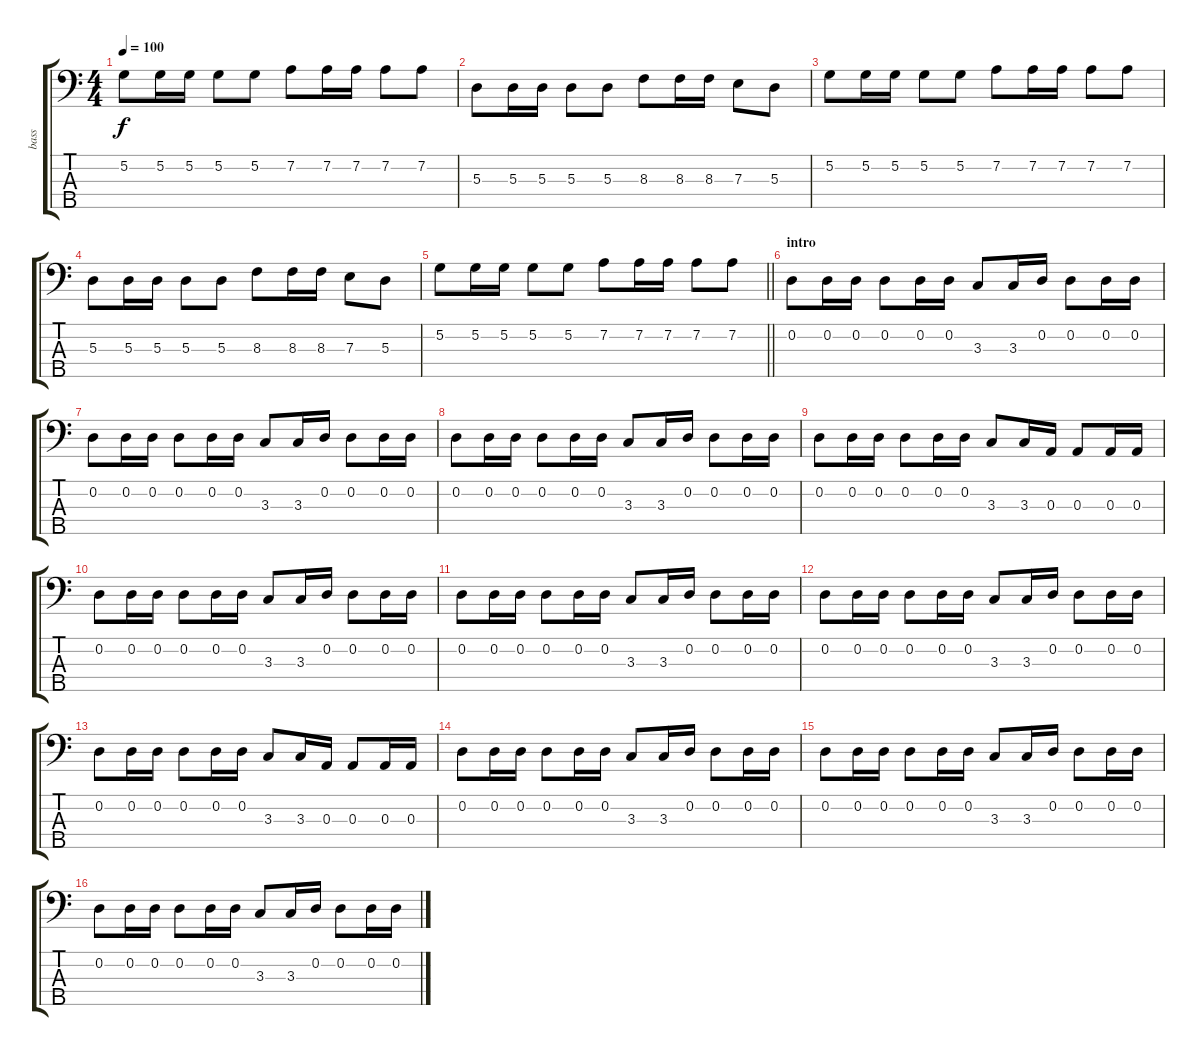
\track ("bass" "bass") {instrument electricbassfinger}
\staff {score tabs}
\tuning (G2 D2 A1 E1 B0) {hide}
\ts (4 4)
\tempo 100
\clef f4
\ks c
5.2.8{dy f} 5.2.16 5.2.16 5.2.8 5.2.8 7.2.8 7.2.16 7.2.16 7.2.8 7.2.8 |
5.3.8 5.3.16 5.3.16 5.3.8 5.3.8 8.3.8 8.3.16 8.3.16 7.3.8 5.3.8 |
5.2.8 5.2.16 5.2.16 5.2.8 5.2.8 7.2.8 7.2.16 7.2.16 7.2.8 7.2.8 |
5.3.8 5.3.16 5.3.16 5.3.8 5.3.8 8.3.8 8.3.16 8.3.16 7.3.8 5.3.8 |
\barLineRight lightlight
5.2.8 5.2.16 5.2.16 5.2.8 5.2.8 7.2.8 7.2.16 7.2.16 7.2.8 7.2.8 |
\section ("" "intro")
0.2.8 0.2.16 0.2.16 0.2.8 0.2.16 0.2.16 3.3.8 3.3.16 0.2.16 0.2.8 0.2.16 0.2.16 |
0.2.8 0.2.16 0.2.16 0.2.8 0.2.16 0.2.16 3.3.8 3.3.16 0.2.16 0.2.8 0.2.16 0.2.16 |
0.2.8 0.2.16 0.2.16 0.2.8 0.2.16 0.2.16 3.3.8 3.3.16 0.2.16 0.2.8 0.2.16 0.2.16 |
0.2.8 0.2.16 0.2.16 0.2.8 0.2.16 0.2.16 3.3.8 3.3.16 0.3.16 0.3.8 0.3.16 0.3.16 |
0.2.8 0.2.16 0.2.16 0.2.8 0.2.16 0.2.16 3.3.8 3.3.16 0.2.16 0.2.8 0.2.16 0.2.16 |
0.2.8 0.2.16 0.2.16 0.2.8 0.2.16 0.2.16 3.3.8 3.3.16 0.2.16 0.2.8 0.2.16 0.2.16 |
0.2.8 0.2.16 0.2.16 0.2.8 0.2.16 0.2.16 3.3.8 3.3.16 0.2.16 0.2.8 0.2.16 0.2.16 |
0.2.8 0.2.16 0.2.16 0.2.8 0.2.16 0.2.16 3.3.8 3.3.16 0.3.16 0.3.8 0.3.16 0.3.16 |
0.2.8 0.2.16 0.2.16 0.2.8 0.2.16 0.2.16 3.3.8 3.3.16 0.2.16 0.2.8 0.2.16 0.2.16 |
0.2.8 0.2.16 0.2.16 0.2.8 0.2.16 0.2.16 3.3.8 3.3.16 0.2.16 0.2.8 0.2.16 0.2.16 |
0.2.8 0.2.16 0.2.16 0.2.8 0.2.16 0.2.16 3.3.8 3.3.16 0.2.16 0.2.8 0.2.16 0.2.16
